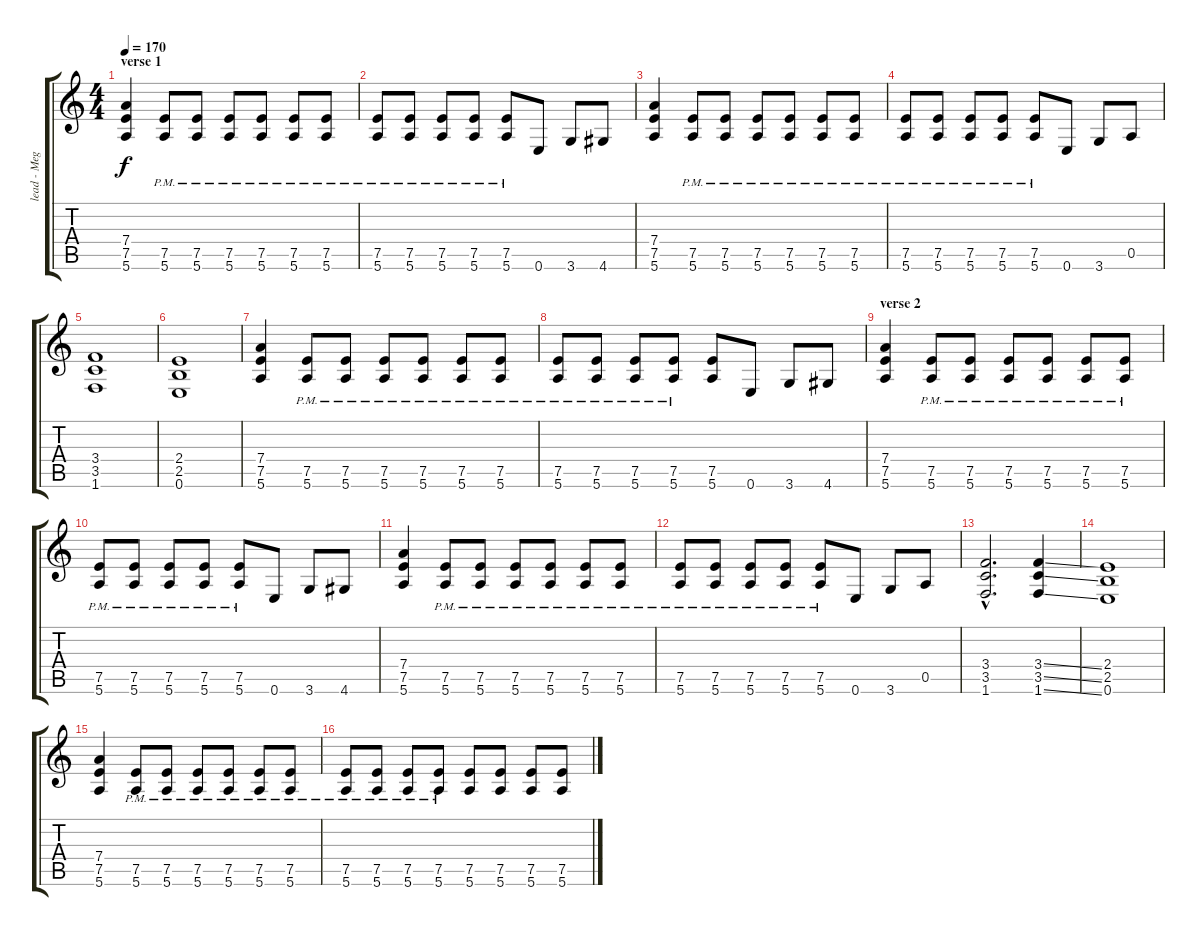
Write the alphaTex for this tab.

\track ("lead - Megat" "lead - Meg") {instrument distortionguitar}
\staff {score tabs}
\tuning (E4 B3 G3 D3 A2 E2) {hide}
\ts (4 4)
\section ("" "verse 1")
\tempo 170
\clef g2
\ks c
(7.4 7.5 5.6).4{dy f} (7.5{pm} 5.6{pm}).8 (7.5{pm} 5.6{pm}).8 (7.5{pm} 5.6{pm}).8 (7.5{pm} 5.6{pm}).8 (7.5{pm} 5.6{pm}).8 (7.5{pm} 5.6{pm}).8 |
(7.5{pm} 5.6{pm}).8 (7.5{pm} 5.6{pm}).8 (7.5{pm} 5.6{pm}).8 (7.5{pm} 5.6{pm}).8 (7.5{pm} 5.6{pm}).8 0.6.8 3.6.8 4.6.8 |
(7.4 7.5 5.6).4 (7.5{pm} 5.6{pm}).8 (7.5{pm} 5.6{pm}).8 (7.5{pm} 5.6{pm}).8 (7.5{pm} 5.6{pm}).8 (7.5{pm} 5.6{pm}).8 (7.5{pm} 5.6{pm}).8 |
(7.5{pm} 5.6{pm}).8 (7.5{pm} 5.6{pm}).8 (7.5{pm} 5.6{pm}).8 (7.5{pm} 5.6{pm}).8 (7.5{pm} 5.6{pm}).8 0.6.8 3.6.8 0.5.8 |
(3.4 3.5 1.6).1 |
(2.4 2.5 0.6).1 |
(7.4 7.5 5.6).4 (7.5{pm} 5.6{pm}).8 (7.5{pm} 5.6{pm}).8 (7.5{pm} 5.6{pm}).8 (7.5{pm} 5.6{pm}).8 (7.5{pm} 5.6{pm}).8 (7.5{pm} 5.6{pm}).8 |
(7.5{pm} 5.6{pm}).8 (7.5{pm} 5.6{pm}).8 (7.5{pm} 5.6{pm}).8 (7.5{pm} 5.6{pm}).8 (7.5 5.6).8 0.6.8 3.6.8 4.6.8 |
\section ("" "verse 2")
(7.4 7.5 5.6).4 (7.5{pm} 5.6{pm}).8 (7.5{pm} 5.6{pm}).8 (7.5{pm} 5.6{pm}).8 (7.5{pm} 5.6{pm}).8 (7.5{pm} 5.6{pm}).8 (7.5{pm} 5.6{pm}).8 |
(7.5{pm} 5.6{pm}).8 (7.5{pm} 5.6{pm}).8 (7.5{pm} 5.6{pm}).8 (7.5{pm} 5.6{pm}).8 (7.5{pm} 5.6{pm}).8 0.6.8 3.6.8 4.6.8 |
(7.4 7.5 5.6).4 (7.5{pm} 5.6{pm}).8 (7.5{pm} 5.6{pm}).8 (7.5{pm} 5.6{pm}).8 (7.5{pm} 5.6{pm}).8 (7.5{pm} 5.6{pm}).8 (7.5{pm} 5.6{pm}).8 |
(7.5{pm} 5.6{pm}).8 (7.5{pm} 5.6{pm}).8 (7.5{pm} 5.6{pm}).8 (7.5{pm} 5.6{pm}).8 (7.5{pm} 5.6{pm}).8 0.6.8 3.6.8 0.5.8 |
(3.4{hac} 3.5{hac} 1.6{hac}).2{d} (3.4{ss} 3.5{ss} 1.6{ss}).4 |
(2.4 2.5 0.6).1 |
(7.4 7.5 5.6).4 (7.5{pm} 5.6{pm}).8 (7.5{pm} 5.6{pm}).8 (7.5{pm} 5.6{pm}).8 (7.5{pm} 5.6{pm}).8 (7.5{pm} 5.6{pm}).8 (7.5{pm} 5.6{pm}).8 |
(7.5{pm} 5.6{pm}).8 (7.5{pm} 5.6{pm}).8 (7.5{pm} 5.6{pm}).8 (7.5{pm} 5.6{pm}).8 (7.5 5.6).8 (7.5 5.6).8 (7.5 5.6).8 (7.5 5.6).8
